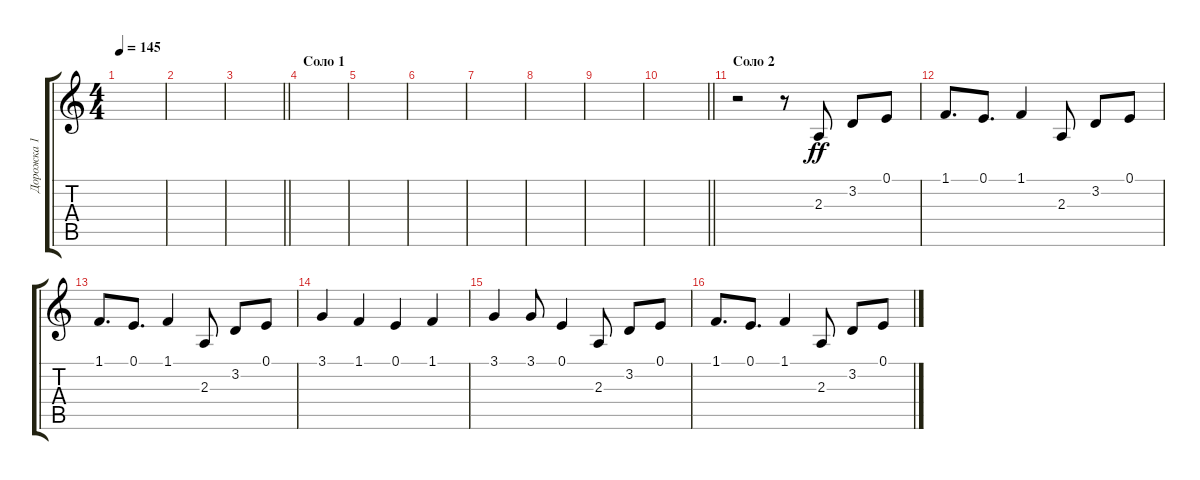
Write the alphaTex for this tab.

\track ("Дорожка 1" "Дорожка 1") {instrument acousticgrandpiano}
\staff {score tabs}
\tuning (E4 B3 G3 D3 A2 E2) {hide}
\ts (4 4)
\tempo 145
\clef g2
\ks c
|
|
\barLineRight lightlight
|
\section ("" "Соло 1")
|
|
|
|
|
|
\barLineRight lightlight
|
\section ("" "Соло 2")
r.2 r.8 2.3.8{dy ff} 3.2.8 0.1.8 |
1.1.8{d} 0.1.8{d} 1.1.4 2.3.8 3.2.8 0.1.8 |
1.1.8{d} 0.1.8{d} 1.1.4 2.3.8 3.2.8 0.1.8 |
3.1.4 1.1.4 0.1.4 1.1.4 |
3.1.4 3.1.8 0.1.4 2.3.8 3.2.8 0.1.8 |
1.1.8{d} 0.1.8{d} 1.1.4 2.3.8 3.2.8 0.1.8
